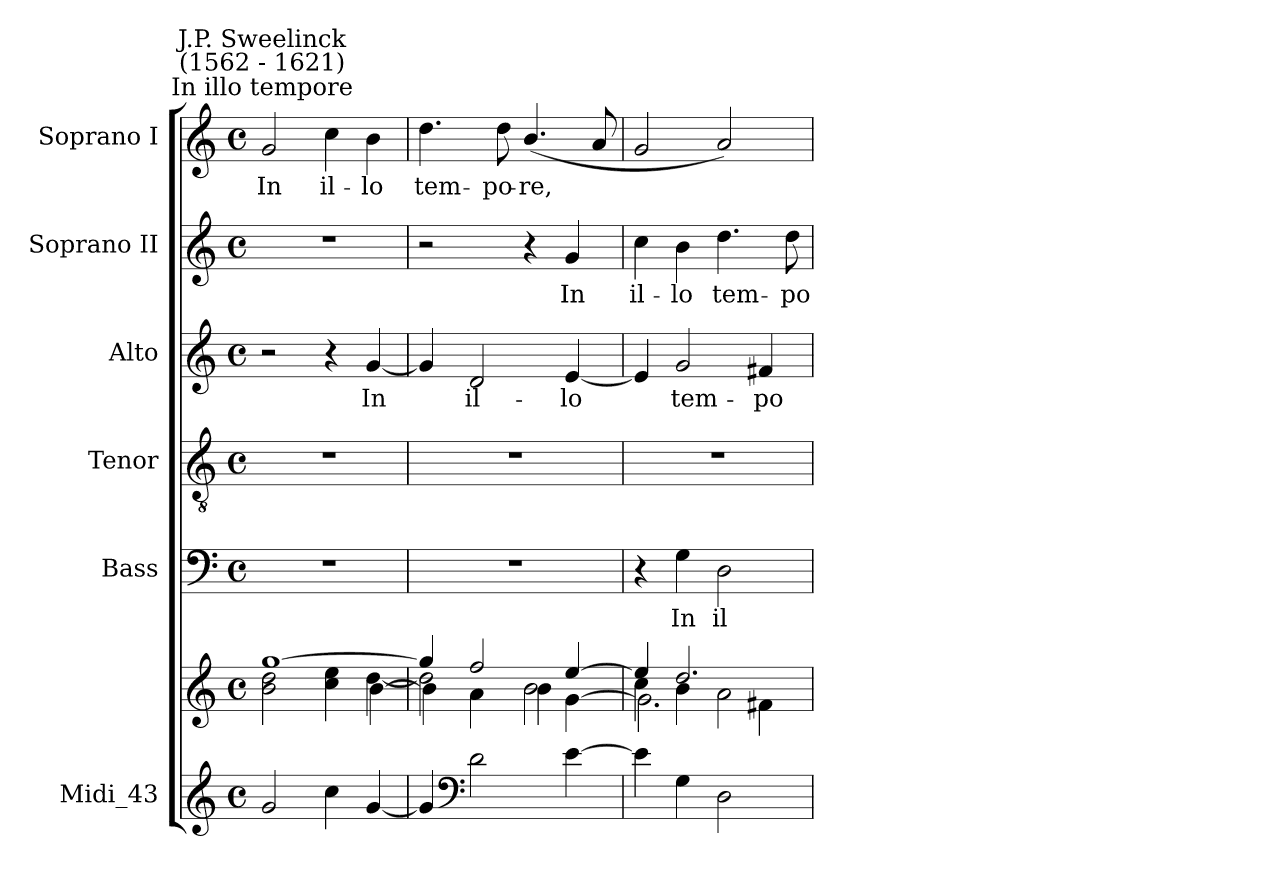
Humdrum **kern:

**kern	**kern	**kern	**text	**kern	**kern	**text	**kern	**text	**kern	**text
*part6	*part6	*part5	*part5	*part4	*part3	*part3	*part2	*part2	*part1	*part1
*staff7	*staff6	*staff5	*staff5	*staff4	*staff3	*staff3	*staff2	*staff2	*staff1	*staff1
*I"Midi_43	*	*I"Bass	*	*I"Tenor	*I"Alto	*	*I"Soprano II	*	*I"Soprano I	*
*	*	*I'B	*	*I'T	*I'A	*	*	*	*	*
*clefG2	*clefG2	*clefF4	*	*clefGv2	*clefG2	*	*clefG2	*	*clefG2	*
*k[]	*k[]	*k[]	*	*k[]	*k[]	*	*k[]	*	*k[]	*
*C:	*C:	*C:	*	*C:	*C:	*	*C:	*	*C:	*
*M4/4	*M4/4	*M4/4	*	*M4/4	*M4/4	*	*M4/4	*	*M4/4	*
*met(c)	*met(c)	*met(c)	*	*met(c)	*met(c)	*	*met(c)	*	*met(c)	*
=1	=1	=1	=1	=1	=1	=1	=1	=1	=1	=1
*	*^	*	*	*	*	*	*	*	*	*
*	*	*^	*	*	*	*	*	*	*	*	*
!	!	!	!	!	!	!	!	!	!	!	!LO:TX:a:cj:t=In illo tempore	!
!	!	!	!	!	!	!	!	!	!	!	!LO:TX:a:cj:t=J.P. Sweelinck\n(1562 - 1621)	!
!	!	!	!	!	!	!	!	!	!	!	!	!LO:LY:b
2g	[1gg/	2ryy	2b\ 2dd\	1r	.	1r	2r	.	1r	.	2g	In
!	!	!	!	!	!	!	!	!	!	!	!	!LO:LY:b
4cc	.	4ryy	4cc\ 4ee\	.	.	.	4r	.	.	.	4cc	il-
!	!	!	!	!	!	!	!	!LO:LY:b	!	!	!	!LO:LY:b
[4g	.	[4dd\	[4b\	.	.	.	[4g	In	.	.	4b	-lo
=2	=2	=2	=2	=2	=2	=2	=2	=2	=2	=2	=2	=2
!	!	!	!	!	!	!	!	!	!	!	!	!LO:LY:b
4g]	4gg/]	2dd\]	4b\]	1r	.	1r	4g]	.	2r	.	4.dd	tem-
*clefF4	*	*	*	*	*	*	*	*	*	*	*	*
!	!	!	!	!	!	!	!	!LO:LY:b	!	!	!	!
2d	2ff/	.	4a\	.	.	.	2d	il-	.	.	.	.
!	!	!	!	!	!	!	!	!	!	!	!	!LO:LY:b
.	.	.	.	.	.	.	.	.	.	.	8dd	-po-
!	!	!	!	!	!	!	!	!	!	!	!	!LO:LY:b
.	.	2b\	4b\	.	.	.	.	.	4r	.	(<4.b/	-re,
!	!	!	!	!	!	!	!	!LO:LY:b	!	!LO:LY:b	!	!
[4e	[4ee/	.	[4g\	.	.	.	[4e	-lo	4g	In	.	.
.	.	.	.	.	.	.	.	.	.	.	8a	.
=3	=3	=3	=3	=3	=3	=3	=3	=3	=3	=3	=3	=3
!	!	!	!	!	!	!	!	!	!	!LO:LY:b	!	!
4e]	4ee/]	4cc\	2.g\]	4r	.	1r	4e]	.	4cc	il-	2g	.
!	!	!	!	!	!LO:LY:b	!	!	!LO:LY:b	!	!LO:LY:b	!	!
4G	2.dd/	4b\	.	4G	In	.	2g	tem-	4b	-lo	.	.
!	!	!	!	!	!LO:LY:b	!	!	!	!	!LO:LY:b	!	!
2D	.	2a\	.	2D	il-	.	.	.	4.dd	tem-	2a)	.
!	!	!	!	!	!	!	!	!LO:LY:b	!	!	!	!
.	.	.	4f#X\	.	.	.	4f#X	-po-	.	.	.	.
!	!	!	!	!	!	!	!	!	!	!LO:LY:b	!	!
.	.	.	.	.	.	.	.	.	8dd	-po-	.	.
*	*v	*v	*v	*	*	*	*	*	*	*	*	*
=	=	=	=	=	=	=	=	=	=	=
*-	*-	*-	*-	*-	*-	*-	*-	*-	*-	*-
